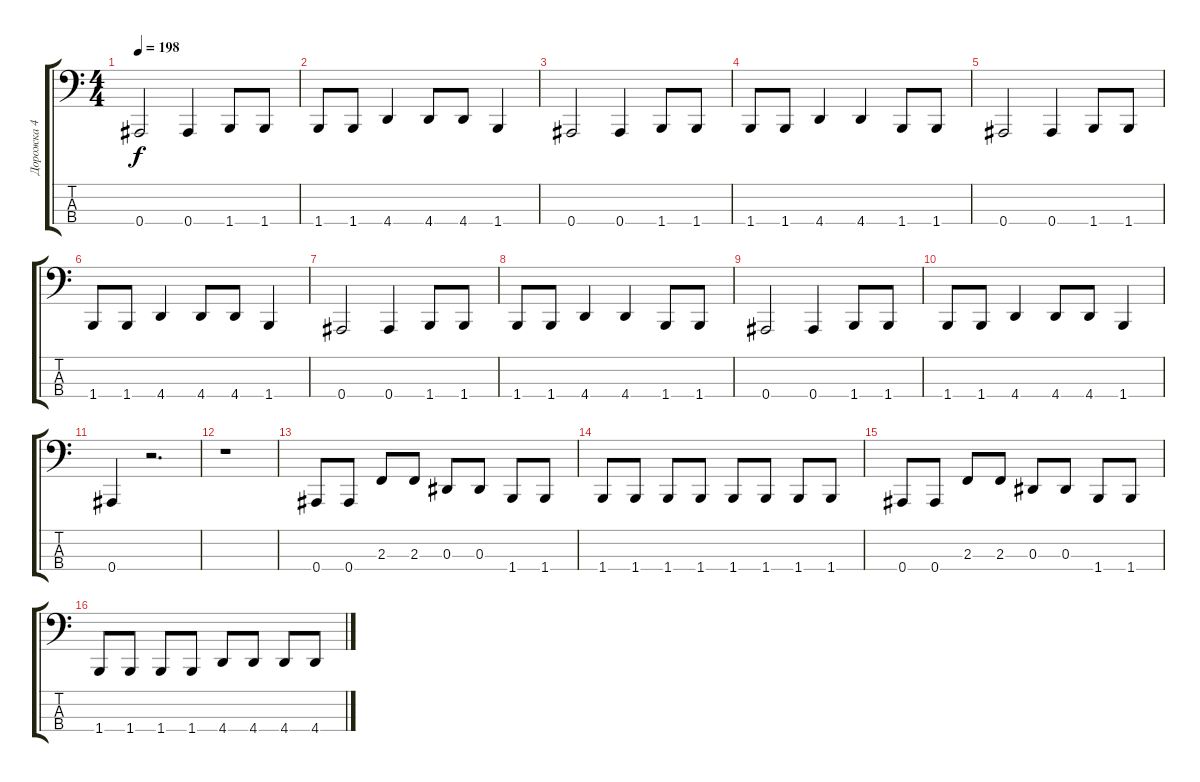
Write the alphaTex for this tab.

\track ("Дорожка 4" "Дорожка 4") {instrument electricbassfinger}
\staff {score tabs}
\tuning (Db2 Ab1 Eb1 Bb0) {hide}
\ts (4 4)
\tempo 198
\clef f4
\ks c
0.4.2{dy f} 0.4.4 1.4.8 1.4.8 |
1.4.8 1.4.8 4.4.4 4.4.8 4.4.8 1.4.4 |
0.4.2 0.4.4 1.4.8 1.4.8 |
1.4.8 1.4.8 4.4.4 4.4.4 1.4.8 1.4.8 |
0.4.2 0.4.4 1.4.8 1.4.8 |
1.4.8 1.4.8 4.4.4 4.4.8 4.4.8 1.4.4 |
0.4.2 0.4.4 1.4.8 1.4.8 |
1.4.8 1.4.8 4.4.4 4.4.4 1.4.8 1.4.8 |
0.4.2 0.4.4 1.4.8 1.4.8 |
1.4.8 1.4.8 4.4.4 4.4.8 4.4.8 1.4.4 |
0.4.4 r.2{d} |
r.1 |
0.4.8 0.4.8 2.3.8 2.3.8 0.3.8 0.3.8 1.4.8 1.4.8 |
1.4.8 1.4.8 1.4.8 1.4.8 1.4.8 1.4.8 1.4.8 1.4.8 |
0.4.8 0.4.8 2.3.8 2.3.8 0.3.8 0.3.8 1.4.8 1.4.8 |
1.4.8 1.4.8 1.4.8 1.4.8 4.4.8 4.4.8 4.4.8 4.4.8
